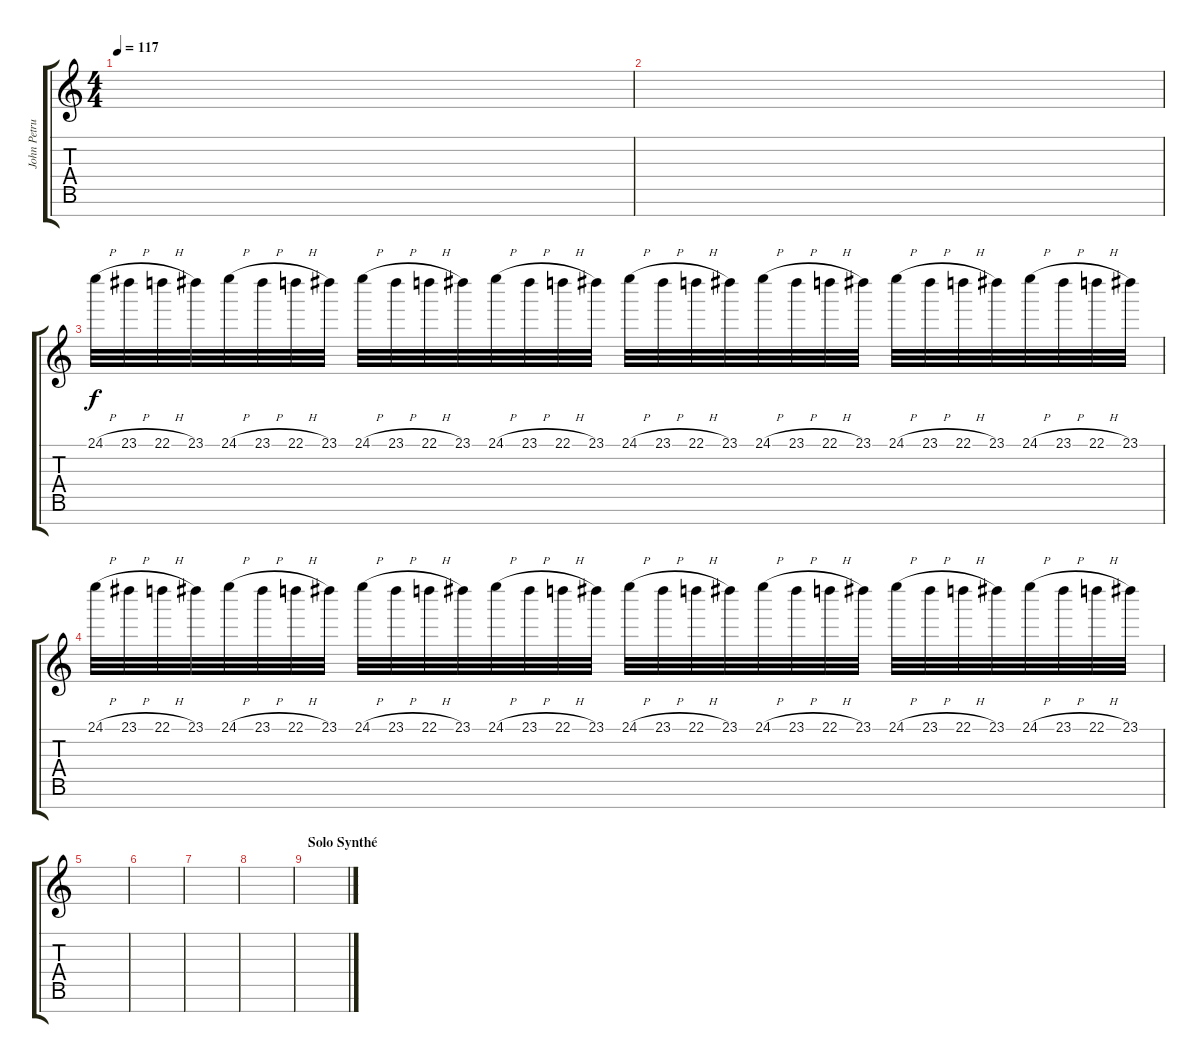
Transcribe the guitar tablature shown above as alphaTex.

\track ("John Petrucci" "John Petru") {instrument distortionguitar}
\staff {score tabs}
\tuning (E4 B3 G3 D3 A2 E2 B1) {hide}
\ts (4 4)
\tempo 117
\clef g2
\ks c
|
|
24.1{h}.32 23.1{h}.32 22.1{h}.32 23.1.32 24.1{h}.32 23.1{h}.32 22.1{h}.32 23.1.32 24.1{h}.32 23.1{h}.32 22.1{h}.32 23.1.32 24.1{h}.32 23.1{h}.32 22.1{h}.32 23.1.32 24.1{h}.32 23.1{h}.32 22.1{h}.32 23.1.32 24.1{h}.32 23.1{h}.32 22.1{h}.32 23.1.32 24.1{h}.32 23.1{h}.32 22.1{h}.32 23.1.32 24.1{h}.32 23.1{h}.32 22.1{h}.32 23.1.32 |
24.1{h}.32 23.1{h}.32 22.1{h}.32 23.1.32 24.1{h}.32 23.1{h}.32 22.1{h}.32 23.1.32 24.1{h}.32 23.1{h}.32 22.1{h}.32 23.1.32 24.1{h}.32 23.1{h}.32 22.1{h}.32 23.1.32 24.1{h}.32 23.1{h}.32 22.1{h}.32 23.1.32 24.1{h}.32 23.1{h}.32 22.1{h}.32 23.1.32 24.1{h}.32 23.1{h}.32 22.1{h}.32 23.1.32 24.1{h}.32 23.1{h}.32 22.1{h}.32 23.1.32 |
|
|
|
|
\section ("" "Solo Synthé")
